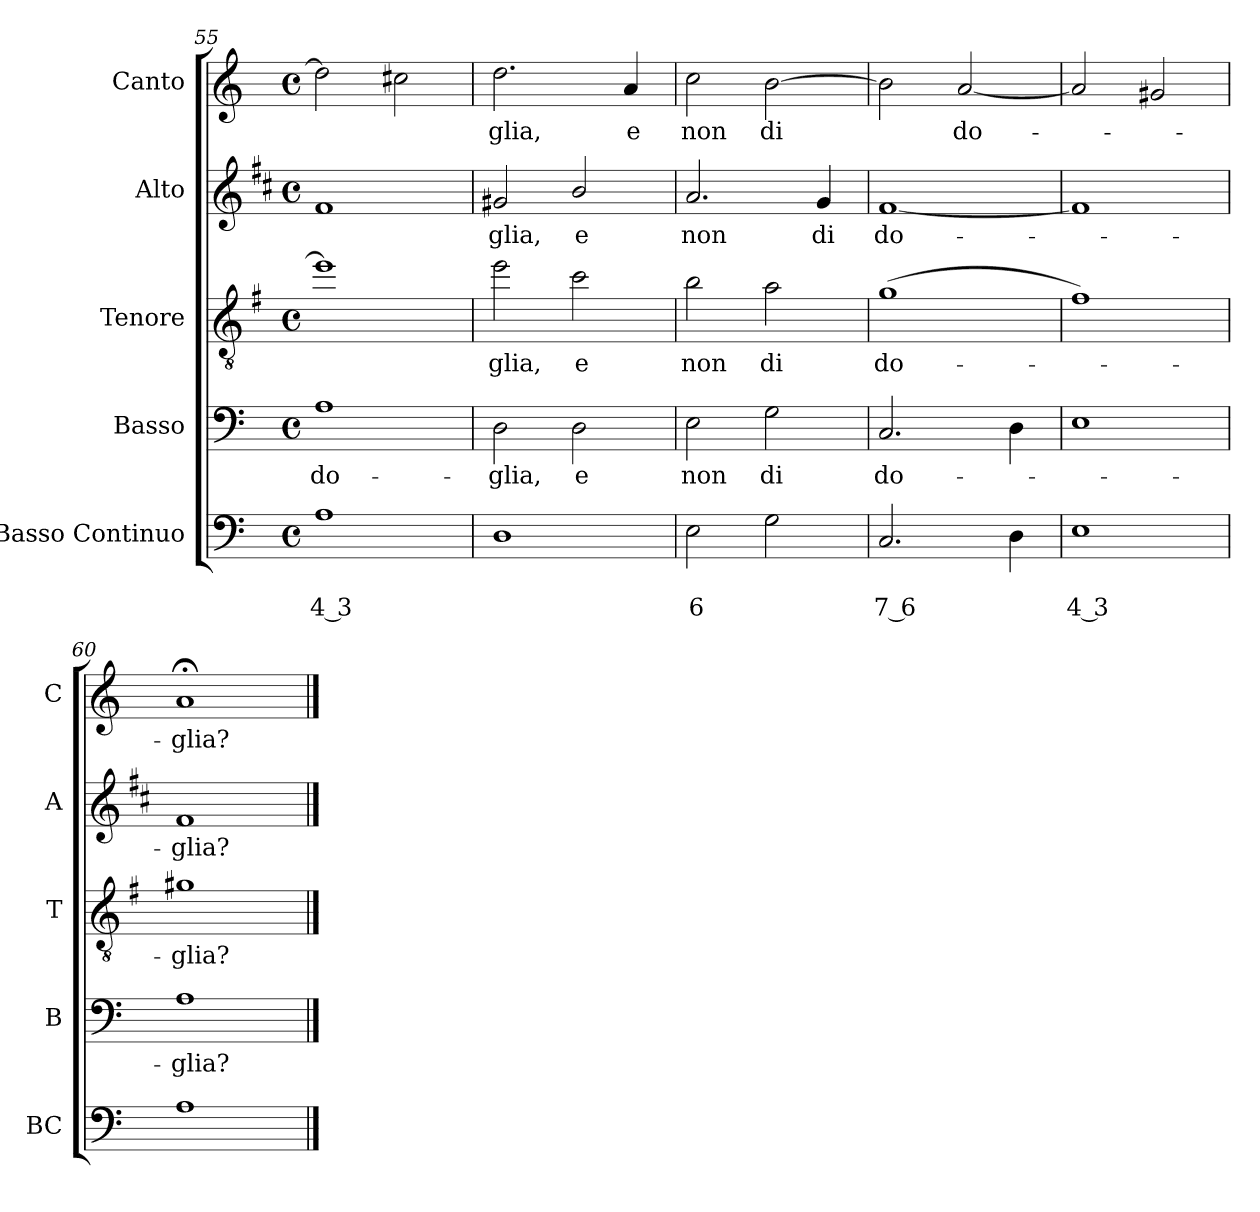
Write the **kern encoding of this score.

**kern	**text	**text	**kern	**text	**kern	**text	**kern	**text	**kern	**text
*part5	*part5	*part5	*part4	*part4	*part3	*part3	*part2	*part2	*part1	*part1
*staff5	*staff5	*staff5	*staff4	*staff4	*staff3	*staff3	*staff2	*staff2	*staff1	*staff1
*I"Basso Continuo	*	*	*I"Basso	*	*I"Tenore	*	*I"Alto	*	*I"Canto	*
*I'BC	*	*	*I'B	*	*I'T	*	*I'A	*	*I'C	*
*clefF4	*	*	*clefF4	*	*clefGv2	*	*clefG2	*	*clefG2	*
*	*	*	*	*	*ITrd4c7	*	*ITrd1c2	*	*	*
*k[]	*	*	*k[]	*	*k[]	*	*k[]	*	*k[]	*
*C:	*	*	*C:	*	*C:	*	*C:	*	*C:	*
*M4/4	*	*	*M4/4	*	*M4/4	*	*M4/4	*	*M4/4	*
*met(c)	*	*	*met(c)	*	*met(c)	*	*met(c)	*	*met(c)	*
=55	=55	=55	=55	=55	=55	=55	=55	=55	=55	=55
!	!	!LO:LY:b	!	!	!	!	!	!	!	!
!	!	!	!	!LO:LY:b	!	!	!	!	!	!
1A	.	4 3	1A	do-	1a]	.	1e	.	2dd\]	.
.	.	.	.	.	.	.	.	.	2cc#X\	.
=56	=56	=56	=56	=56	=56	=56	=56	=56	=56	=56
!	!	!	!	!LO:LY:b	!	!	!	!	!	!
!	!	!	!	!	!	!LO:LY:b	!	!	!	!
!	!	!	!	!	!	!	!	!LO:LY:b	!	!
!	!	!	!	!	!	!	!	!	!	!LO:LY:b
1D	.	.	2D\	-glia,	2a\	-glia,	2f#X/	-glia,	2.dd\	-glia,
!	!	!	!	!LO:LY:b	!	!	!	!	!	!
!	!	!	!	!	!	!LO:LY:b	!	!	!	!
!	!	!	!	!	!	!	!	!LO:LY:b	!	!
.	.	.	2D\	e	2f\	e	2a/	e	.	.
!	!	!	!	!	!	!	!	!	!	!LO:LY:b
.	.	.	.	.	.	.	.	.	4a/	e
=57	=57	=57	=57	=57	=57	=57	=57	=57	=57	=57
!	!	!LO:LY:b	!	!	!	!	!	!	!	!
!	!	!	!	!LO:LY:b	!	!	!	!	!	!
!	!	!	!	!	!	!LO:LY:b	!	!	!	!
!	!	!	!	!	!	!	!	!LO:LY:b	!	!
!	!	!	!	!	!	!	!	!	!	!LO:LY:b
2E\	.	6	2E\	non	2e\	non	2.g/	non	2cc\	non
!	!	!	!	!LO:LY:b	!	!	!	!	!	!
!	!	!	!	!	!	!LO:LY:b	!	!	!	!
!	!	!	!	!	!	!	!	!	!	!LO:LY:b
2G\	.	.	2G\	di	2d\	di	.	.	[2b\	di
!	!	!	!	!	!	!	!	!LO:LY:b	!	!
.	.	.	.	.	.	.	4f/	di	.	.
=58	=58	=58	=58	=58	=58	=58	=58	=58	=58	=58
!	!	!LO:LY:b	!	!	!	!	!	!	!	!
!	!	!	!	!LO:LY:b	!	!	!	!	!	!
!	!	!	!	!	!	!LO:LY:b	!	!	!	!
!	!	!	!	!	!	!	!	!LO:LY:b	!	!
2.C/	.	7 6	2.C/	do-	(>1c	do-	[1e	do-	2b\]	.
!	!	!	!	!	!	!	!	!	!	!LO:LY:b
.	.	.	.	.	.	.	.	.	[2a/	do-
4D\	.	.	4D\	.	.	.	.	.	.	.
=59	=59	=59	=59	=59	=59	=59	=59	=59	=59	=59
!	!	!LO:LY:b	!	!	!	!	!	!	!	!
1E	.	4 3	1E	.	1B)	.	1e]	.	2a/]	.
.	.	.	.	.	.	.	.	.	2g#X/	.
=60	=60	=60	=60	=60	=60	=60	=60	=60	=60	=60
!	!	!	!	!LO:LY:b	!	!	!	!	!	!
!	!	!	!	!	!	!LO:LY:b	!	!	!	!
!	!	!	!	!	!	!	!	!LO:LY:b	!	!
!	!	!	!	!	!	!	!	!	!	!LO:LY:b
1A	.	.	1A	-glia?	1c#X	-glia?	1e	-glia?	1a;<	-glia?
==	==	==	==	==	==	==	==	==	==	==
*-	*-	*-	*-	*-	*-	*-	*-	*-	*-	*-
